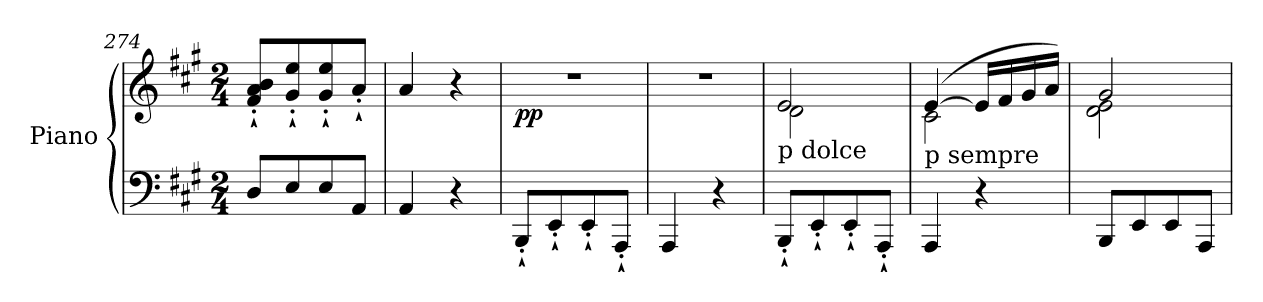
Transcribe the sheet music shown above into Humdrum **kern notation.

**kern	**kern	**dynam
*part1	*part1	*part1
*staff2	*staff1	*staff1/2
*I"Piano	*	*
*I'Pno	*	*
*clefF4	*clefG2	*
*k[f#c#g#]	*k[f#c#g#]	*
*A:	*A:	*
*M2/4	*M2/4	*
=274	=274	=274
8D/L	8f#/`' 8a/`' 8b/`'L	.
8E/	8g#/`' 8ee/`'	.
8E/	8g#/`' 8ee/`'	.
8AA/J	8a`'/J	.
!!LO:PB:g=z
=275	=275	=275
4AA/	4a/	.
4r	4r	.
=276	=276	=276
!	!	!LO:DY:b
8BBB`'/L	2r	pp
8EE`'/	.	.
8EE`'/	.	.
8AAA`'/J	.	.
=277	=277	=277
4AAA/	2r	.
4r	.	.
=278	=278	=278
*	*^	*
!	!LO:TX:b:t=p dolce	!	!
8BBB`'/L	2e/	2d\	.
8EE`'/	.	.	.
8EE`'/	.	.	.
8AAA`'/J	.	.	.
=279	=279	=279	=279
!	!LO:TX:b:t=p sempre	!	!
4AAA/	([4e/	2c#\	.
4r	16e/LL]	.	.
.	16f#/	.	.
.	16g#/	.	.
.	16a/JJ)	.	.
=280	=280	=280	=280
8BBB/L	2g#/	2d\ 2e\	.
8EE/	.	.	.
8EE/	.	.	.
8AAA/J	.	.	.
*	*v	*v	*
=	=	=
*-	*-	*-
